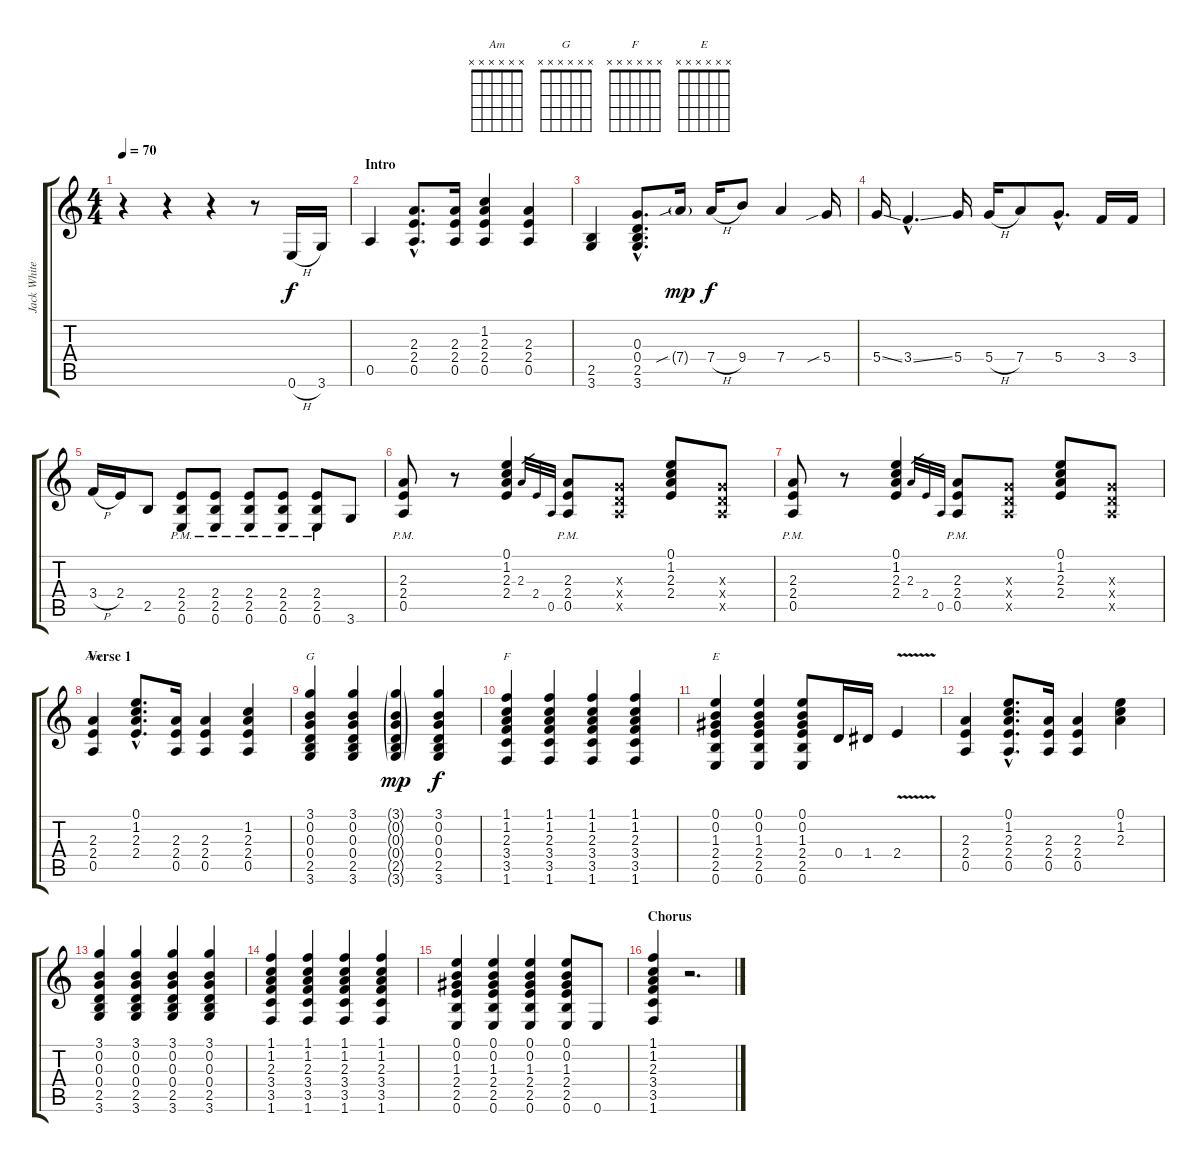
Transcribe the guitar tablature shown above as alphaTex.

\track ("Jack White (Guitar)" "Jack White") {instrument electricguitarclean}
\staff {score tabs}
\tuning (E4 B3 G3 D3 A2 E2) {hide}
\chord ("Am" x x x x x x)
\chord ("G" x x x x x x)
\chord ("F" x x x x x x)
\chord ("E" x x x x x x)
\ts (4 4)
\tempo 70
\clef g2
\ks c
r.4{dy f instrument electricguitarclean} r.4 r.4 r.8 0.6{h}.16 3.6.16 |
\section ("" "Intro")
0.5.4 (2.3{hac} 2.4{hac} 0.5{hac}).8{d} (2.3 2.4 0.5).16 (1.2 2.3 2.4 0.5).4 (2.3 2.4 0.5).4 |
(2.5 3.6).4 (0.3{hac} 0.4{hac} 2.5{hac} 3.6{hac}).8{d} 7.4{sib g}.16{dy mp} 7.4{h}.16{dy f} 9.4.8 7.4.4 5.4{sib}.16 |
5.4{ss}.16 3.4{ss hac}.4{d} 5.4.16 5.4{h}.16 7.4.8 5.4{hac}.8{d} 3.4.16 3.4.16 |
3.4{h}.16 2.4.16 2.5.8 (2.4{pm} 2.5{pm} 0.6{pm}).8 (2.4{pm} 2.5{pm} 0.6{pm}).8 (2.4{pm} 2.5{pm} 0.6{pm}).8 (2.4{pm} 2.5{pm} 0.6{pm}).8 (2.4{pm} 2.5{pm} 0.6{pm}).8 3.6.8 |
(2.3{pm} 2.4{pm} 0.5{pm}).8 r.8 (0.1 1.2 2.3 2.4).4 2.3.32{gr} 2.4.32{gr} 0.5.32{gr} (2.3{pm} 2.4{pm} 0.5{pm}).8 (0.3{x} 0.4{x} 0.5{x}).8 (0.1 1.2 2.3 2.4).8 (0.3{x} 0.4{x} 0.5{x}).8 |
(2.3{pm} 2.4{pm} 0.5{pm}).8 r.8 (0.1 1.2 2.3 2.4).4 2.3.32{gr} 2.4.32{gr} 0.5.32{gr} (2.3{pm} 2.4{pm} 0.5{pm}).8 (0.3{x} 0.4{x} 0.5{x}).8 (0.1 1.2 2.3 2.4).8 (0.3{x} 0.4{x} 0.5{x}).8 |
\section ("" "Verse 1")
(2.3 2.4 0.5).4{ch "Am"} (0.1{hac} 1.2{hac} 2.3{hac} 2.4{hac}).8{d} (2.3 2.4 0.5).16 (2.3 2.4 0.5).4 (1.2 2.3 2.4 0.5).4 |
(3.1 0.2 0.3 0.4 2.5 3.6).4{ch "G"} (3.1 0.2 0.3 0.4 2.5 3.6).4 (3.1{g} 0.2{g} 0.3{g} 0.4{g} 2.5{g} 3.6{g}).4{dy mp} (3.1 0.2 0.3 0.4 2.5 3.6).4{dy f} |
(1.1 1.2 2.3 3.4 3.5 1.6).4{ch "F"} (1.1 1.2 2.3 3.4 3.5 1.6).4 (1.1 1.2 2.3 3.4 3.5 1.6).4 (1.1 1.2 2.3 3.4 3.5 1.6).4 |
(0.1 0.2 1.3 2.4 2.5 0.6).4{ch "E"} (0.1 0.2 1.3 2.4 2.5 0.6).4 (0.1 0.2 1.3 2.4 2.5 0.6).8 0.4.16 1.4.16 2.4{v}.4 |
(2.3 2.4 0.5).4 (0.1{hac} 1.2{hac} 2.3{hac} 2.4{hac} 0.5{hac}).8{d} (2.3 2.4 0.5).16 (2.3 2.4 0.5).4 (0.1 1.2 2.3).4 |
(3.1 0.2 0.3 0.4 2.5 3.6).4 (3.1 0.2 0.3 0.4 2.5 3.6).4 (3.1 0.2 0.3 0.4 2.5 3.6).4 (3.1 0.2 0.3 0.4 2.5 3.6).4 |
(1.1 1.2 2.3 3.4 3.5 1.6).4 (1.1 1.2 2.3 3.4 3.5 1.6).4 (1.1 1.2 2.3 3.4 3.5 1.6).4 (1.1 1.2 2.3 3.4 3.5 1.6).4 |
(0.1 0.2 1.3 2.4 2.5 0.6).4 (0.1 0.2 1.3 2.4 2.5 0.6).4 (0.1 0.2 1.3 2.4 2.5 0.6).4 (0.1 0.2 1.3 2.4 2.5 0.6).8 0.6.8 |
\section ("" "Chorus")
(1.1 1.2 2.3 3.4 3.5 1.6).4 r.2{d}
